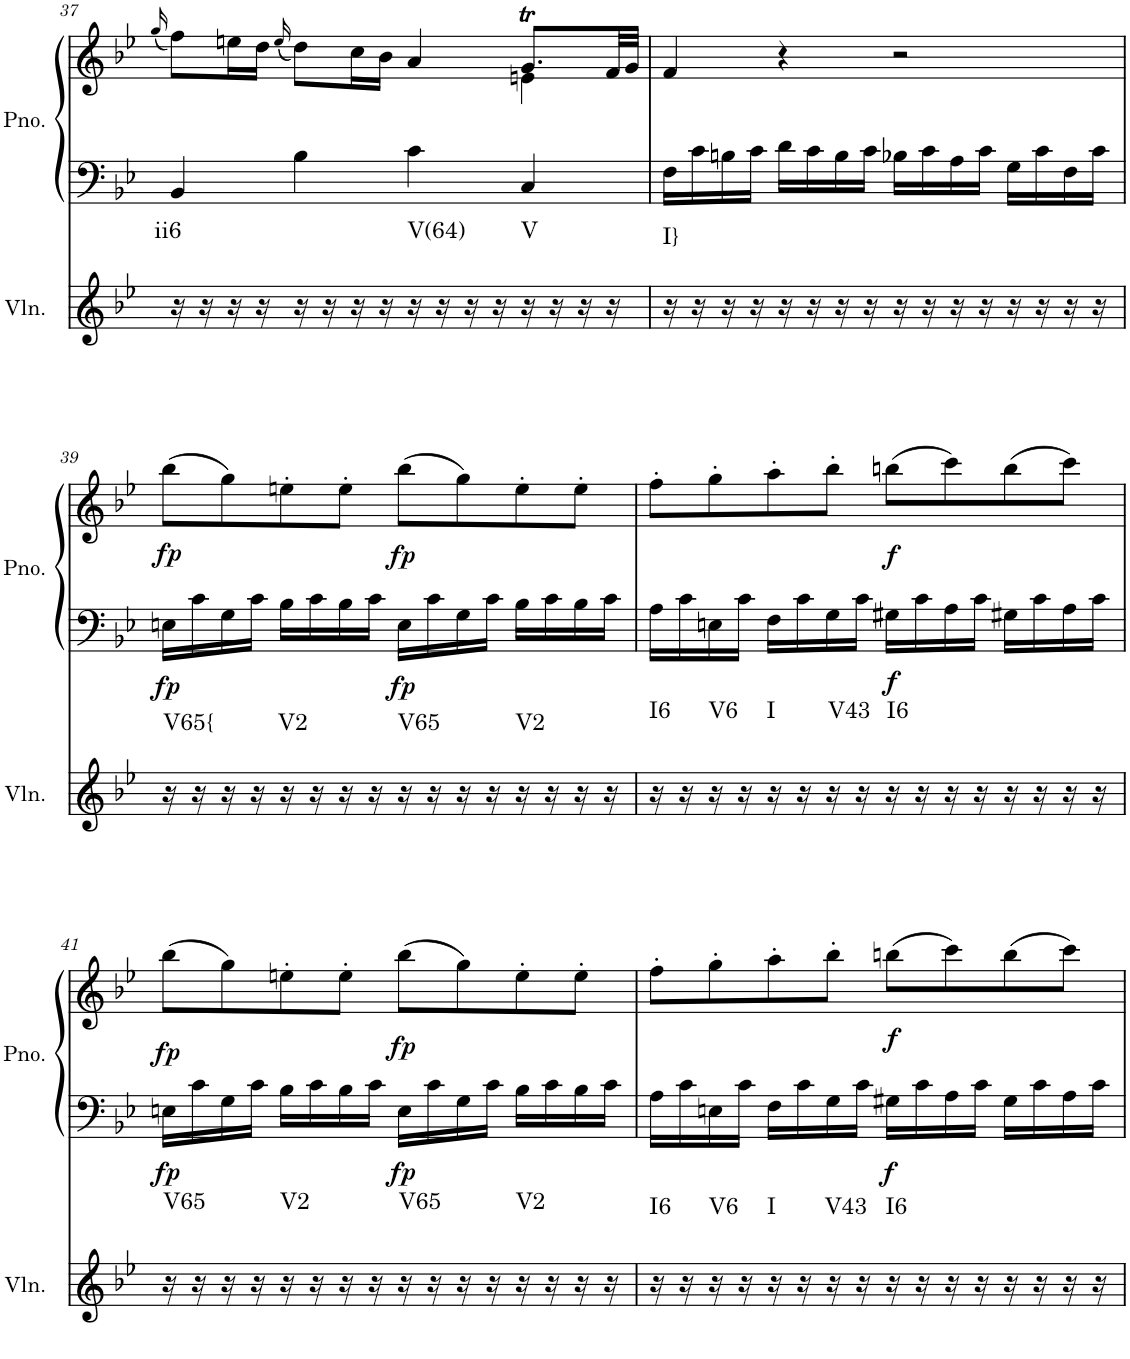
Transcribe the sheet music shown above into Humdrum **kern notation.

**kern	**harte	**kern	**kern	**dynam
*part2	*part2	*part1	*part1	*part1
*staff3	*	*staff2	*staff1	*staff1/2
*I"Violin	*	*I"Piano, Piano right	*	*
*I'Vln.	*	*I'Pno.	*	*
!!LO:PB:g=z
*clefG2	*	*clefF4	*clefG2	*
*k[b-e-]	*	*k[b-e-]	*k[b-e-]	*
*M4/4	*	*M4/4	*M4/4	*
*met(c)	*	*met(c)	*met(c)	*
=37	=37	=37	=37	=37
.	.	.	(16qgg/	.
*	*	*	*^	*
!	!LO:H:kt=ii6	!	!	!	!
16r	N	4BB-/	8ff\L)	2.ryy	.
16r	.	.	.	.	.
16r	.	.	16een\L	.	.
16r	.	.	16dd\JJ	.	.
.	.	.	(16qee/	.	.
16r	.	4B-\	8dd\L)	.	.
16r	.	.	.	.	.
16r	.	.	16cc\L	.	.
16r	.	.	16b-\JJ	.	.
!	!LO:H:kt=V(64)	!	!	!	!
16r	N	4c\	4a/	.	.
16r	.	.	.	.	.
16r	.	.	.	.	.
16r	.	.	.	.	.
!	!LO:H:kt=V	!	!	!	!
16r	N	4C/	8.gT/L	4en\	.
16r	.	.	.	.	.
16r	.	.	.	.	.
16r	.	.	32f/LL	.	.
.	.	.	32g/JJJ	.	.
*	*	*	*v	*v	*
=38	=38	=38	=38	=38
!	!LO:H:kt=I}	!	!	!
16r	N	16F\LL	4f/	.
16r	.	16c\	.	.
16r	.	16Bn\	.	.
16r	.	16c\JJ	.	.
16r	.	16d\LL	4r	.
16r	.	16c\	.	.
16r	.	16B\	.	.
16r	.	16c\JJ	.	.
16r	.	16B-X\LL	2r	.
16r	.	16c\	.	.
16r	.	16A\	.	.
16r	.	16c\JJ	.	.
16r	.	16G\LL	.	.
16r	.	16c\	.	.
16r	.	16F\	.	.
16r	.	16c\JJ	.	.
!!LO:LB:g=z
=39	=39	=39	=39	=39
!	!	!	!	!LO:DY:b=2
!	!LO:H:kt=V65{	!	!	!LO:DY:n=1:b
16r	N	16En\LL	(8bb-\L	fp fp
16r	.	16c\	.	.
16r	.	16G\	8gg\)	.
16r	.	16c\JJ	.	.
!	!LO:H:kt=V2	!	!	!
16r	N	16B-\LL	8een'\	.
16r	.	16c\	.	.
16r	.	16B-\	8ee'\J	.
16r	.	16c\JJ	.	.
!	!	!	!	!LO:DY:n=2:b=2
!	!LO:H:kt=V65	!	!	!LO:DY:n=3:b
16r	N	16E\LL	(8bb-\L	fp fp
16r	.	16c\	.	.
16r	.	16G\	8gg\)	.
16r	.	16c\JJ	.	.
!	!LO:H:kt=V2	!	!	!
16r	N	16B-\LL	8ee'\	.
16r	.	16c\	.	.
16r	.	16B-\	8ee'\J	.
16r	.	16c\JJ	.	.
=40	=40	=40	=40	=40
!	!LO:H:kt=I6	!	!	!
16r	N	16A\LL	8ff'\L	.
16r	.	16c\	.	.
!	!LO:H:kt=V6	!	!	!
16r	N	16En\	8gg'\	.
16r	.	16c\JJ	.	.
!	!LO:H:kt=I	!	!	!
16r	N	16F\LL	8aa'\	.
16r	.	16c\	.	.
!	!LO:H:kt=V43	!	!	!
16r	N	16G\	8bb-'\J	.
16r	.	16c\JJ	.	.
!	!	!	!	!LO:DY:b=2
!	!LO:H:kt=I6	!	!	!LO:DY:n=1:b
16r	N	16G#X\LL	(8bbn\L	f f
16r	.	16c\	.	.
16r	.	16A\	8ccc\)	.
16r	.	16c\JJ	.	.
16r	.	16G#X\LL	(8bb\	.
16r	.	16c\	.	.
16r	.	16A\	8ccc\J)	.
16r	.	16c\JJ	.	.
!!LO:LB:g=z
=41	=41	=41	=41	=41
!	!	!	!	!LO:DY:b=2
!	!LO:H:kt=V65	!	!	!LO:DY:n=1:b
16r	N	16En\LL	(8bb-\L	fp fp
16r	.	16c\	.	.
16r	.	16G\	8gg\)	.
16r	.	16c\JJ	.	.
!	!LO:H:kt=V2	!	!	!
16r	N	16B-\LL	8een'\	.
16r	.	16c\	.	.
16r	.	16B-\	8ee'\J	.
16r	.	16c\JJ	.	.
!	!	!	!	!LO:DY:n=2:b=2
!	!LO:H:kt=V65	!	!	!LO:DY:n=3:b
16r	N	16E\LL	(8bb-\L	fp fp
16r	.	16c\	.	.
16r	.	16G\	8gg\)	.
16r	.	16c\JJ	.	.
!	!LO:H:kt=V2	!	!	!
16r	N	16B-\LL	8ee'\	.
16r	.	16c\	.	.
16r	.	16B-\	8ee'\J	.
16r	.	16c\JJ	.	.
=42	=42	=42	=42	=42
!	!LO:H:kt=I6	!	!	!
16r	N	16A\LL	8ff'\L	.
16r	.	16c\	.	.
!	!LO:H:kt=V6	!	!	!
16r	N	16En\	8gg'\	.
16r	.	16c\JJ	.	.
!	!LO:H:kt=I	!	!	!
16r	N	16F\LL	8aa'\	.
16r	.	16c\	.	.
!	!LO:H:kt=V43	!	!	!
16r	N	16G\	8bb-'\J	.
16r	.	16c\JJ	.	.
!	!	!	!	!LO:DY:b=2
!	!LO:H:kt=I6	!	!	!LO:DY:n=1:b
16r	N	16G#X\LL	(8bbn\L	f f
16r	.	16c\	.	.
16r	.	16A\	8ccc\)	.
16r	.	16c\JJ	.	.
16r	.	16G#\LL	(8bb\	.
16r	.	16c\	.	.
16r	.	16A\	8ccc\J)	.
16r	.	16c\JJ	.	.
=	=	=	=	=
*-	*-	*-	*-	*-
